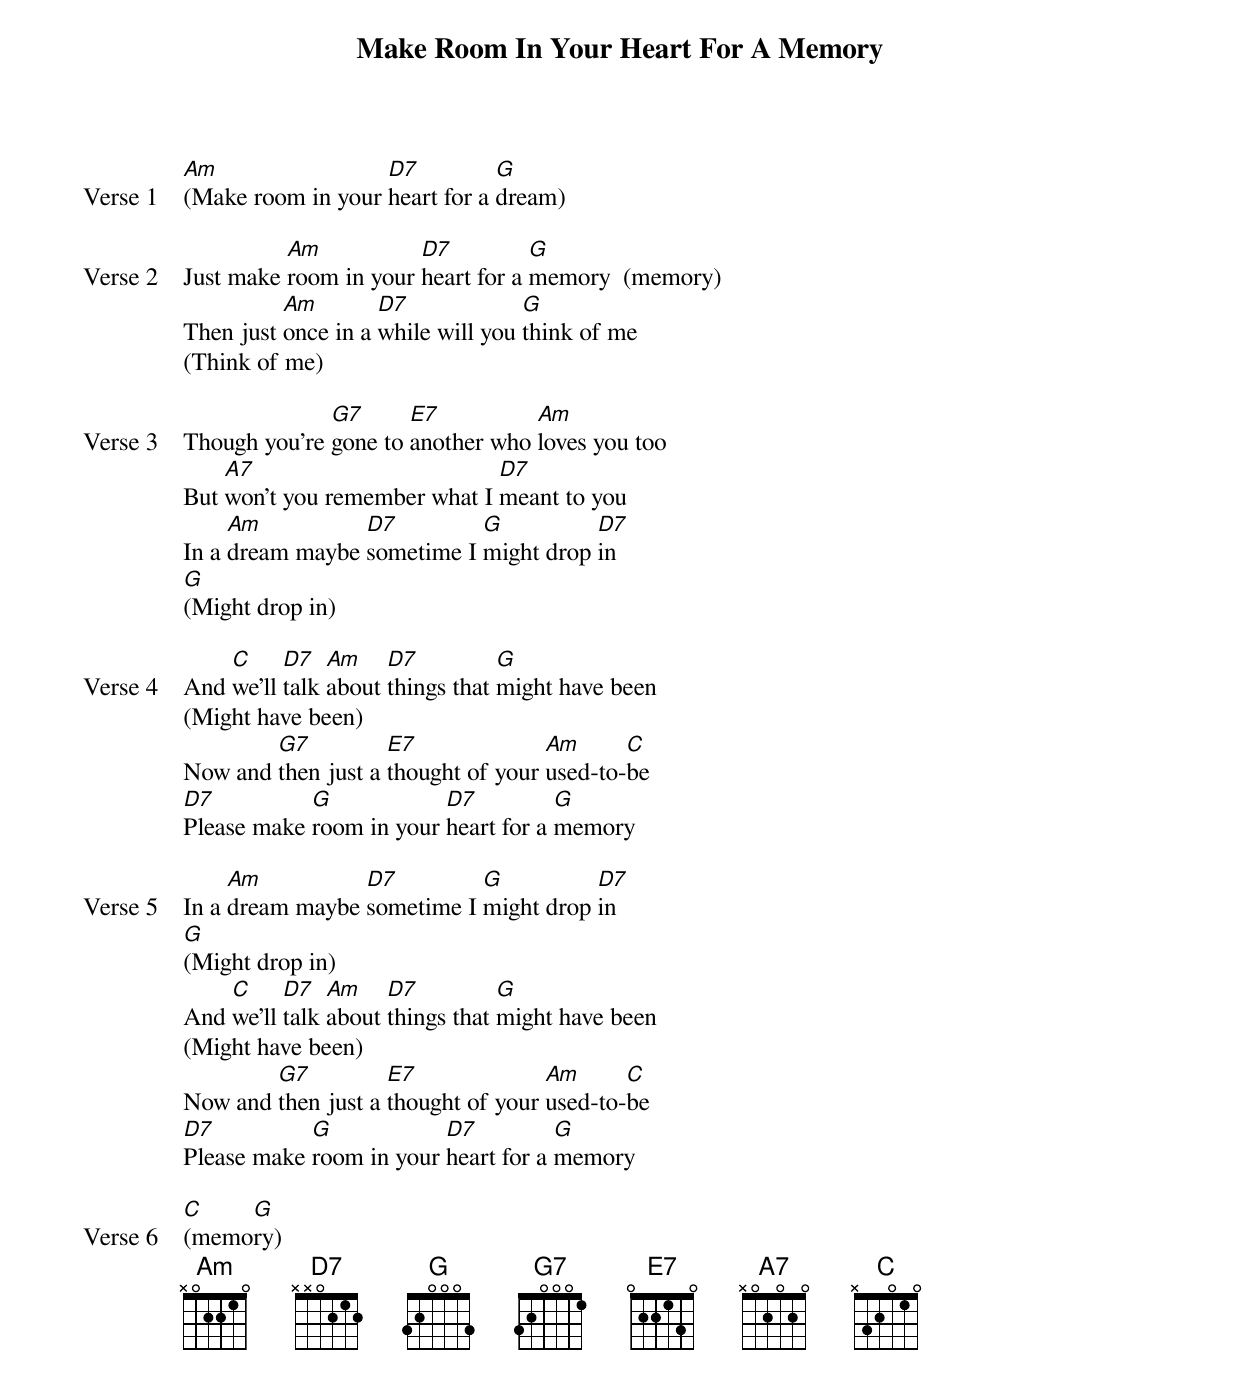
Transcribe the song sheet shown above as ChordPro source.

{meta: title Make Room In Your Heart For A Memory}
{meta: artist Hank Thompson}
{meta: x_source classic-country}
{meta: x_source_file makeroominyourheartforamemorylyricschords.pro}
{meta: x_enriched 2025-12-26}

{start_of_verse: Verse 1}
[Am](Make room in your [D7]heart for a [G]dream)
{end_of_verse}

{start_of_verse: Verse 2}
Just make [Am]room in your [D7]heart for a [G]memory  (memory)
Then just [Am]once in a [D7]while will you [G]think of me
(Think of me)
{end_of_verse}

{start_of_verse: Verse 3}
Though you're [G7]gone to [E7]another who [Am]loves you too
But [A7]won't you remember what I [D7]meant to you
In a [Am]dream maybe [D7]sometime I [G]might drop [D7]in
[G](Might drop in)
{end_of_verse}

{start_of_verse: Verse 4}
And [C]we'll [D7]talk [Am]about [D7]things that [G]might have been
(Might have been)
Now and [G7]then just a [E7]thought of your [Am]used-to-[C]be
[D7]Please make [G]room in your [D7]heart for a [G]memory
{end_of_verse}

{start_of_verse: Verse 5}
In a [Am]dream maybe [D7]sometime I [G]might drop [D7]in
[G](Might drop in)
And [C]we'll [D7]talk [Am]about [D7]things that [G]might have been
(Might have been)
Now and [G7]then just a [E7]thought of your [Am]used-to-[C]be
[D7]Please make [G]room in your [D7]heart for a [G]memory
{end_of_verse}

{start_of_verse: Verse 6}
[C](memo[G]ry)
{end_of_verse}
